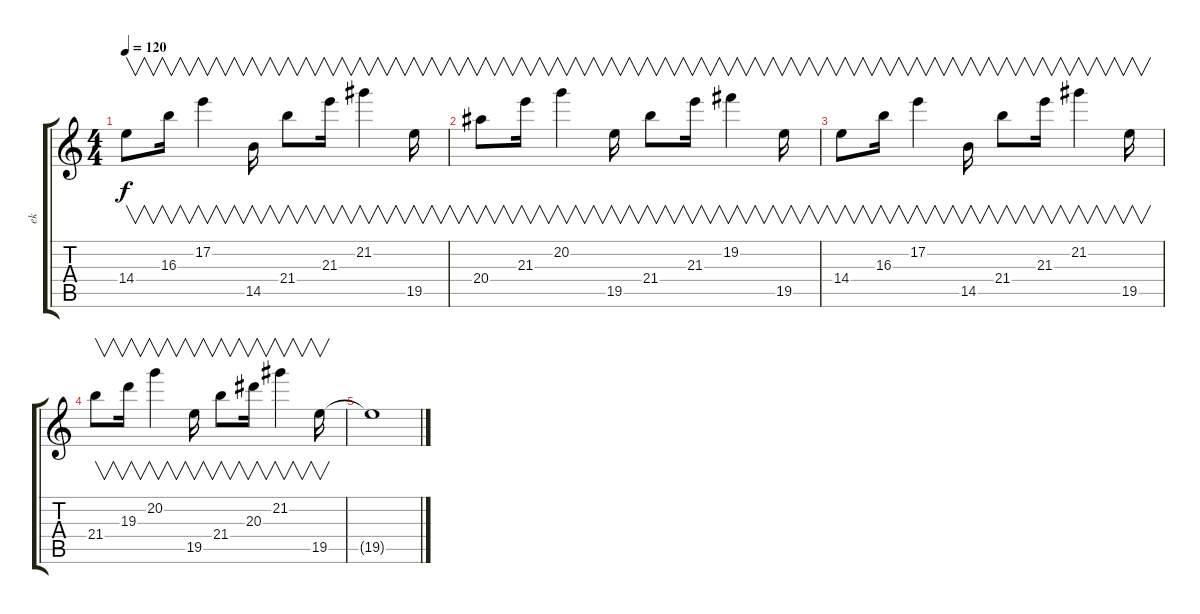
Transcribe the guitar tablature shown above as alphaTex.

\track ("ek" "ek") {instrument electricguitarjazz}
\staff {score tabs}
\tuning (E4 B3 G3 D3 A2 E2) {hide}
\ts (4 4)
\tempo 120
\clef g2
\ks c
14.4.8{v dy f} 16.3.16{v} 17.2.4{v} 14.5.16{v} 21.4.8{v} 21.3.16{v} 21.2.4{v} 19.5.16{v} |
20.4.8{v} 21.3.16{v} 20.2.4{v} 19.5.16{v} 21.4.8{v} 21.3.16{v} 19.2.4{v} 19.5.16{v} |
14.4.8{v} 16.3.16{v} 17.2.4{v} 14.5.16{v} 21.4.8{v} 21.3.16{v} 21.2.4{v} 19.5.16{v} |
21.4.8{v} 19.3.16{v} 20.2.4{v} 19.5.16{v} 21.4.8{v} 20.3.16{v} 21.2.4{v} 19.5.16{v} |
19.5{t}.1
